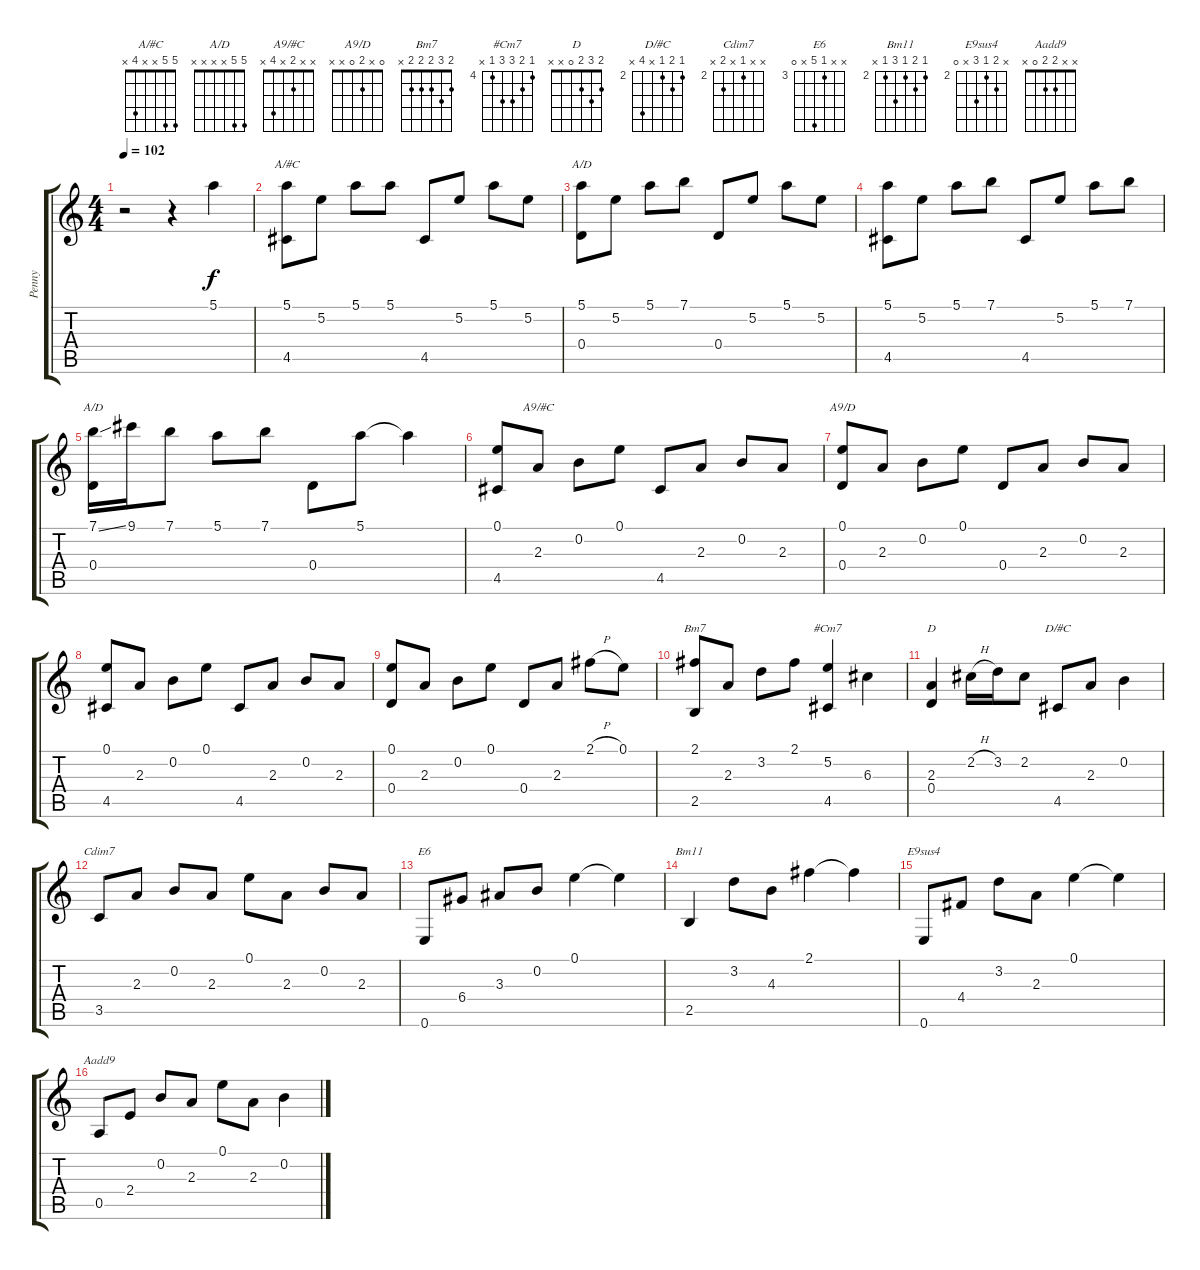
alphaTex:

\track ("Penny" "Penny") {instrument acousticguitarsteel}
\staff {score tabs}
\tuning (E4 B3 G3 D3 A2 E2) {hide}
\chord ("A/#C" 5 5 x x 4 x)
\chord ("A/D" 5 5 x 0 x x)
\chord ("A/D" 5 5 x x x x)
\chord ("A9/#C" x x 2 x 4 x)
\chord ("A9/D" 0 x 2 0 x x)
\chord ("Bm7" 2 3 2 2 2 x)
\chord ("#Cm7" 4 5 6 6 4 x) {firstfret 4}
\chord ("D" 2 3 2 0 x x)
\chord ("D/#C" 2 3 2 x 5 x) {firstfret 2}
\chord ("Cdim7" x x 2 x 3 x) {firstfret 2}
\chord ("E6" x x 3 7 x 0) {firstfret 3}
\chord ("Bm11" 2 3 2 4 2 x) {firstfret 2}
\chord ("E9sus4" x 3 2 4 x 0) {firstfret 2}
\chord ("Aadd9" x x 2 2 0 x)
\ts (4 4)
\tempo 102
\clef g2
\ks c
r.2{dy f instrument acousticguitarsteel} r.4 5.1.4 |
(5.1 4.5).8{ch "A/#C"} 5.2.8 5.1.8 5.1.8 4.5.8 5.2.8 5.1.8 5.2.8 |
(5.1 0.4).8{ch "A/D"} 5.2.8 5.1.8 7.1.8 0.4.8 5.2.8 5.1.8 5.2.8 |
(5.1 4.5).8 5.2.8 5.1.8 7.1.8 4.5.8 5.2.8 5.1.8 7.1.8 |
(7.1{ss} 0.4).16{ch "A/D"} 9.1.16 7.1.8 5.1.8 7.1.8 0.4.8 5.1.8 5.1{t}.4 |
(0.1 4.5).8 2.3.8{ch "A9/#C"} 0.2.8 0.1.8 4.5.8 2.3.8 0.2.8 2.3.8 |
(0.1 0.4).8{ch "A9/D"} 2.3.8 0.2.8 0.1.8 0.4.8 2.3.8 0.2.8 2.3.8 |
(0.1 4.5).8 2.3.8 0.2.8 0.1.8 4.5.8 2.3.8 0.2.8 2.3.8 |
(0.1 0.4).8 2.3.8 0.2.8 0.1.8 0.4.8 2.3.8 2.1{h}.8 0.1.8 |
(2.1 2.5).8{ch "Bm7"} 2.3.8 3.2.8 2.1.8 (5.2 4.5).4{ch "#Cm7"} 6.3.4 |
(2.3 0.4).4{ch "D"} 2.2{h}.16 3.2.16 2.2.8 4.5.8{ch "D/#C"} 2.3.8 0.2.4 |
3.5.8{ch "Cdim7"} 2.3.8 0.2.8 2.3.8 0.1.8 2.3.8 0.2.8 2.3.8 |
0.6.8{ch "E6"} 6.4.8 3.3.8 0.2.8 0.1.4 0.1{t}.4 |
2.5.4{ch "Bm11"} 3.2.8 4.3.8 2.1.4 2.1{t}.4 |
0.6.8{ch "E9sus4"} 4.4.8 3.2.8 2.3.8 0.1.4 0.1{t}.4 |
0.5.8{ch "Aadd9"} 2.4.8 0.2.8 2.3.8 0.1.8 2.3.8 0.2.4
